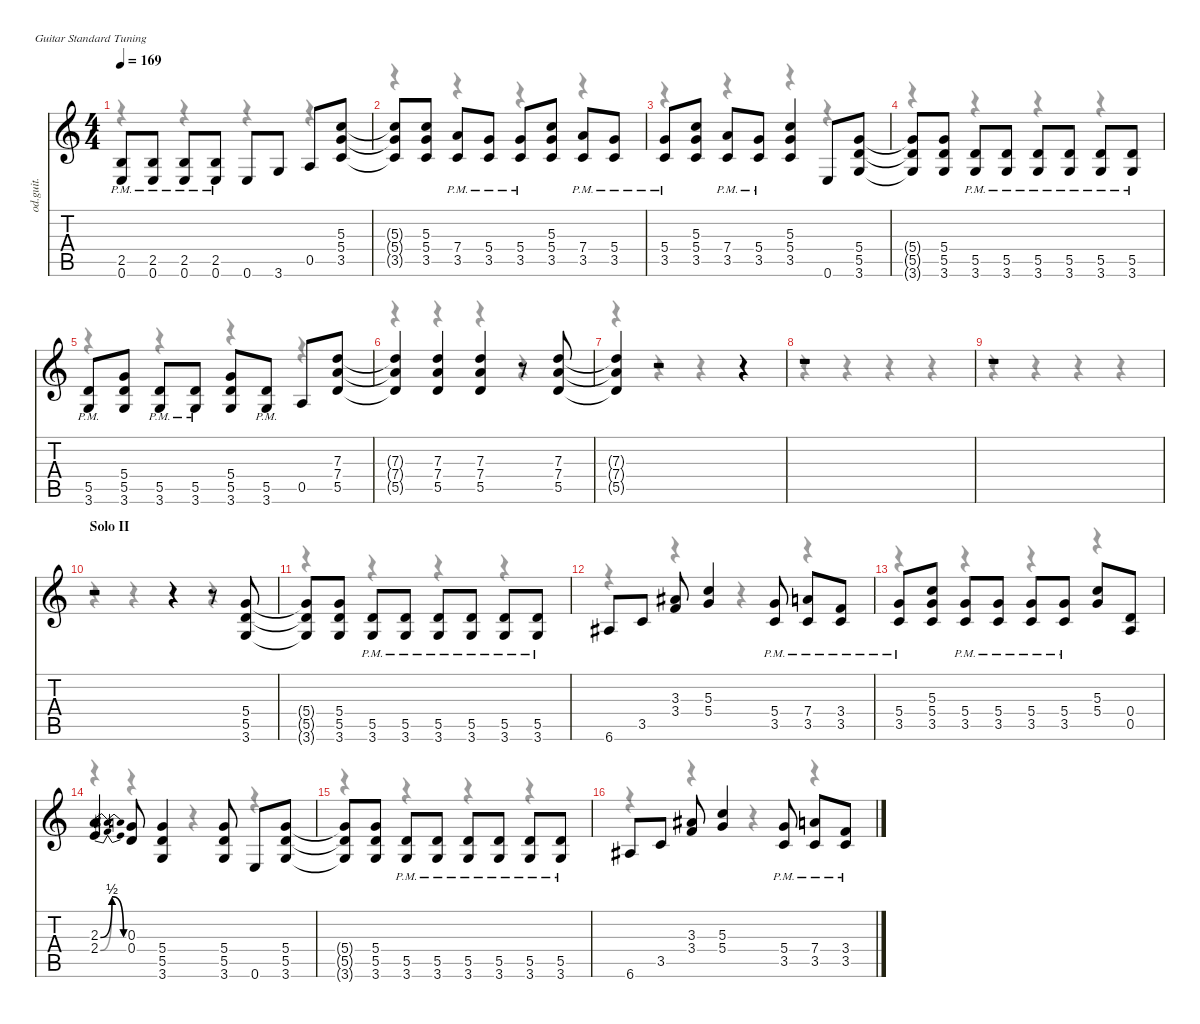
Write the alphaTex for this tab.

\defaultSystemsLayout 4
\hideDynamics
\bracketExtendMode nobrackets
\otherSystemsTrackNameOrientation horizontal
\track ("Rhythm" "od.guit.") {instrument overdrivenguitar}
\staff {score tabs}
\tuning (E4 B3 G3 D3 A2 E2)
\voice
\ts (4 4)
\tempo 169
\clef g2
\ks c
(2.5{pm} 0.6{pm}).8{dy f beam Up} (2.5{pm} 0.6{pm}).8{beam Up} (2.5{pm} 0.6{pm}).8{beam Up} (2.5{pm} 0.6{pm}).8{beam Up} 0.6.8{beam Up} 3.6.8{beam Up} 0.5.8{beam Up} (5.3 5.4 3.5).8{beam Up} |
(5.3{t} 5.4{t} 3.5{t}).8{beam Up} (5.3 5.4 3.5).8{beam Up} (7.4{pm} 3.5{pm}).8{beam Up} (5.4{pm} 3.5{pm}).8{beam Up} (5.4{pm} 3.5{pm}).8{beam Up} (5.3 5.4 3.5).8{beam Up} (7.4{pm} 3.5{pm}).8{beam Up} (5.4{pm} 3.5{pm}).8{beam Up} |
(5.4{pm} 3.5{pm}).8{beam Up} (5.3 5.4 3.5).8{beam Up} (7.4{pm} 3.5{pm}).8{beam Up} (5.4{pm} 3.5{pm}).8{beam Up} (5.3 5.4 3.5).4{beam Up} 0.6.8{beam Up} (5.4 5.5 3.6).8{beam Up} |
(5.4{t} 5.5{t} 3.6{t}).8{beam Up} (5.4 5.5 3.6).8{beam Up} (5.5{pm} 3.6{pm}).8{beam Up} (5.5{pm} 3.6{pm}).8{beam Up} (5.5{pm} 3.6{pm}).8{beam Up} (5.5{pm} 3.6{pm}).8{beam Up} (5.5{pm} 3.6{pm}).8{beam Up} (5.5{pm} 3.6{pm}).8{beam Up} |
(5.5{pm} 3.6{pm}).8{beam Up} (5.4 5.5 3.6).8{beam Up} (5.5{pm} 3.6{pm}).8{beam Up} (5.5{pm} 3.6{pm}).8{beam Up} (5.4 5.5 3.6).8{beam Up} (5.5{pm} 3.6{pm}).8{beam Up} 0.5.8{beam Up} (7.3 7.4 5.5).8{beam Up} |
(7.3{t} 7.4{t} 5.5{t}).4{beam Up} (7.3 7.4 5.5).4{beam Up} (7.3 7.4 5.5).4{beam Up} r.8{beam Up} (7.3 7.4 5.5).8{beam Up} |
(7.3{t} 7.4{t} 5.5{t}).4{beam Up} r.2{beam Up} r.4{beam Up} |
r.1{beam Up} |
r.1{beam Up} |
\section ("" "Solo II")
r.2{beam Up} r.4{beam Up} r.8{beam Up} (5.4 5.5 3.6).8{dy fff beam Up} |
(5.4{t} 5.5{t} 3.6{t}).8{dy f beam Up} (5.4 5.5 3.6).8{beam Up} (5.5{pm} 3.6{pm}).8{beam Up} (5.5{pm} 3.6{pm}).8{beam Up} (5.5{pm} 3.6{pm}).8{beam Up} (5.5{pm} 3.6{pm}).8{beam Up} (5.5{pm} 3.6{pm}).8{beam Up} (5.5{pm} 3.6{pm}).8{beam Up} |
6.6{acc #}.8{beam Up} 3.5.8{beam Up} (3.3{acc #} 3.4).8{beam Up} (5.3 5.4).4{beam Up} (5.4{pm} 3.5{pm}).8{beam Up} (7.4{pm} 3.5{pm}).8{beam Up} (3.4{pm} 3.5{pm}).8{beam Up} |
(5.4{pm} 3.5{pm}).8{beam Up} (5.3 5.4 3.5).8{beam Up} (5.4{pm} 3.5{pm}).8{beam Up} (5.4{pm} 3.5{pm}).8{beam Up} (5.4{pm} 3.5{pm}).8{beam Up} (5.4{pm} 3.5{pm}).8{beam Up} (5.3 5.4).8{beam Up} (0.4 0.5).8{beam Up} |
(2.3{be (bendrelease 0 0 15 2 30 2 45 0)} 2.4{be (bendrelease 0 0 15 2 30 2 45 0)}).4{beam Up} (0.3 0.4).8{beam Up} (5.4 5.5 3.6).4{beam Up} (5.4 5.5 3.6).8{beam Up} 0.6.8{beam Up} (5.4 5.5 3.6).8{beam Up} |
(5.4{t} 5.5{t} 3.6{t}).8{beam Up} (5.4 5.5 3.6).8{beam Up} (5.5{pm} 3.6{pm}).8{beam Up} (5.5{pm} 3.6{pm}).8{beam Up} (5.5{pm} 3.6{pm}).8{beam Up} (5.5{pm} 3.6{pm}).8{beam Up} (5.5{pm} 3.6{pm}).8{beam Up} (5.5{pm} 3.6{pm}).8{beam Up} |
6.6{acc #}.8{beam Up} 3.5.8{beam Up} (3.3{acc #} 3.4).8{beam Up} (5.3 5.4).4{beam Up} (5.4{pm} 3.5{pm}).8{beam Up} (7.4{pm} 3.5{pm}).8{beam Up} (3.4{pm} 3.5{pm}).8{beam Up}
\voice
\clef g2
\ottava regular
\simile none
\ks c
r.4{dy mf beam Down} r.4{beam Down} r.4{beam Down} r.4{beam Down} |
r.4{beam Down} r.4{beam Down} r.4{beam Down} r.4{beam Down} |
r.4{beam Down} r.4{beam Down} r.4{beam Down} r.4{beam Down} |
r.4{beam Down} r.4{beam Down} r.4{beam Down} r.4{beam Down} |
r.4{beam Down} r.4{beam Down} r.4{beam Down} r.4{beam Down} |
r.4{beam Down} r.4{beam Down} r.4{beam Down} r.4{beam Down} |
r.4{beam Down} r.4{beam Down} r.4{beam Down} r.4{beam Down} |
r.4{beam Down} r.4{beam Down} r.4{beam Down} r.4{beam Down} |
r.4{beam Down} r.4{beam Down} r.4{beam Down} r.4{beam Down} |
r.4{beam Down} r.4{beam Down} r.4{beam Down} r.4{beam Down} |
r.4{beam Down} r.4{beam Down} r.4{beam Down} r.4{beam Down} |
r.4{beam Down} r.4{beam Down} r.4{beam Down} r.4{beam Down} |
r.4{beam Down} r.4{beam Down} r.4{beam Down} r.4{beam Down} |
r.4{beam Down} r.4{beam Down} r.4{beam Down} r.4{beam Down} |
r.4{beam Down} r.4{beam Down} r.4{beam Down} r.4{beam Down} |
r.4{beam Down} r.4{beam Down} r.4{beam Down} r.4{beam Down}
